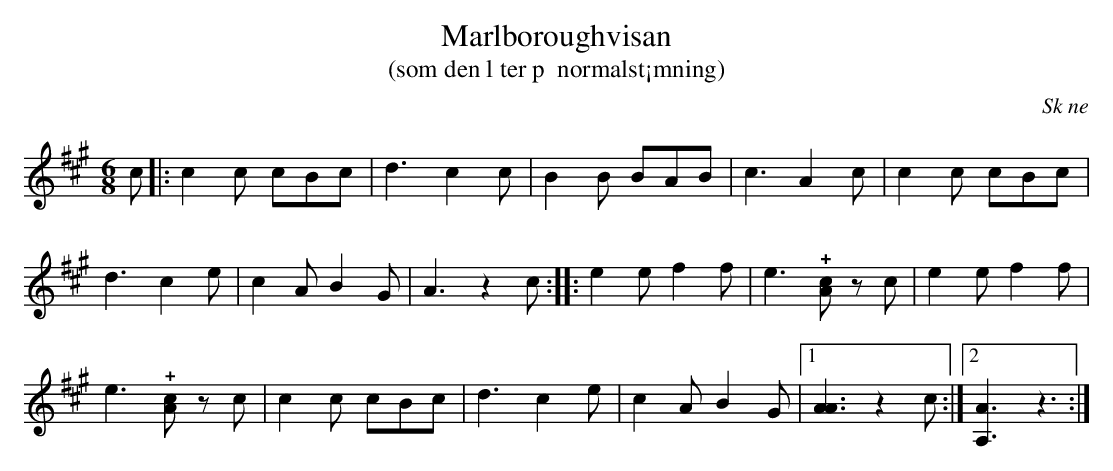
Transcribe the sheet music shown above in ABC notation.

X:1
T:Marlboroughvisan
T:(som den l ter p  normalst¡mning)
O:Sk ne
M:6/8
L:1/8
Q:160
K:A
c |: c2 c cBc | d3 c2 c | B2 B BAB | c3 A2 c | c2 c cBc |
d3 c2 e | c2 A B2 G | A3 z2 c :: e2 e f2 f | e3 !+![cA]z c | e2 e f2 f |
e3 !+![cA]z c | c2 c cBc | d3 c2 e | c2 A B2 G |1 [AA]3 z2 c :|2 [A,A]3 z3 :|
